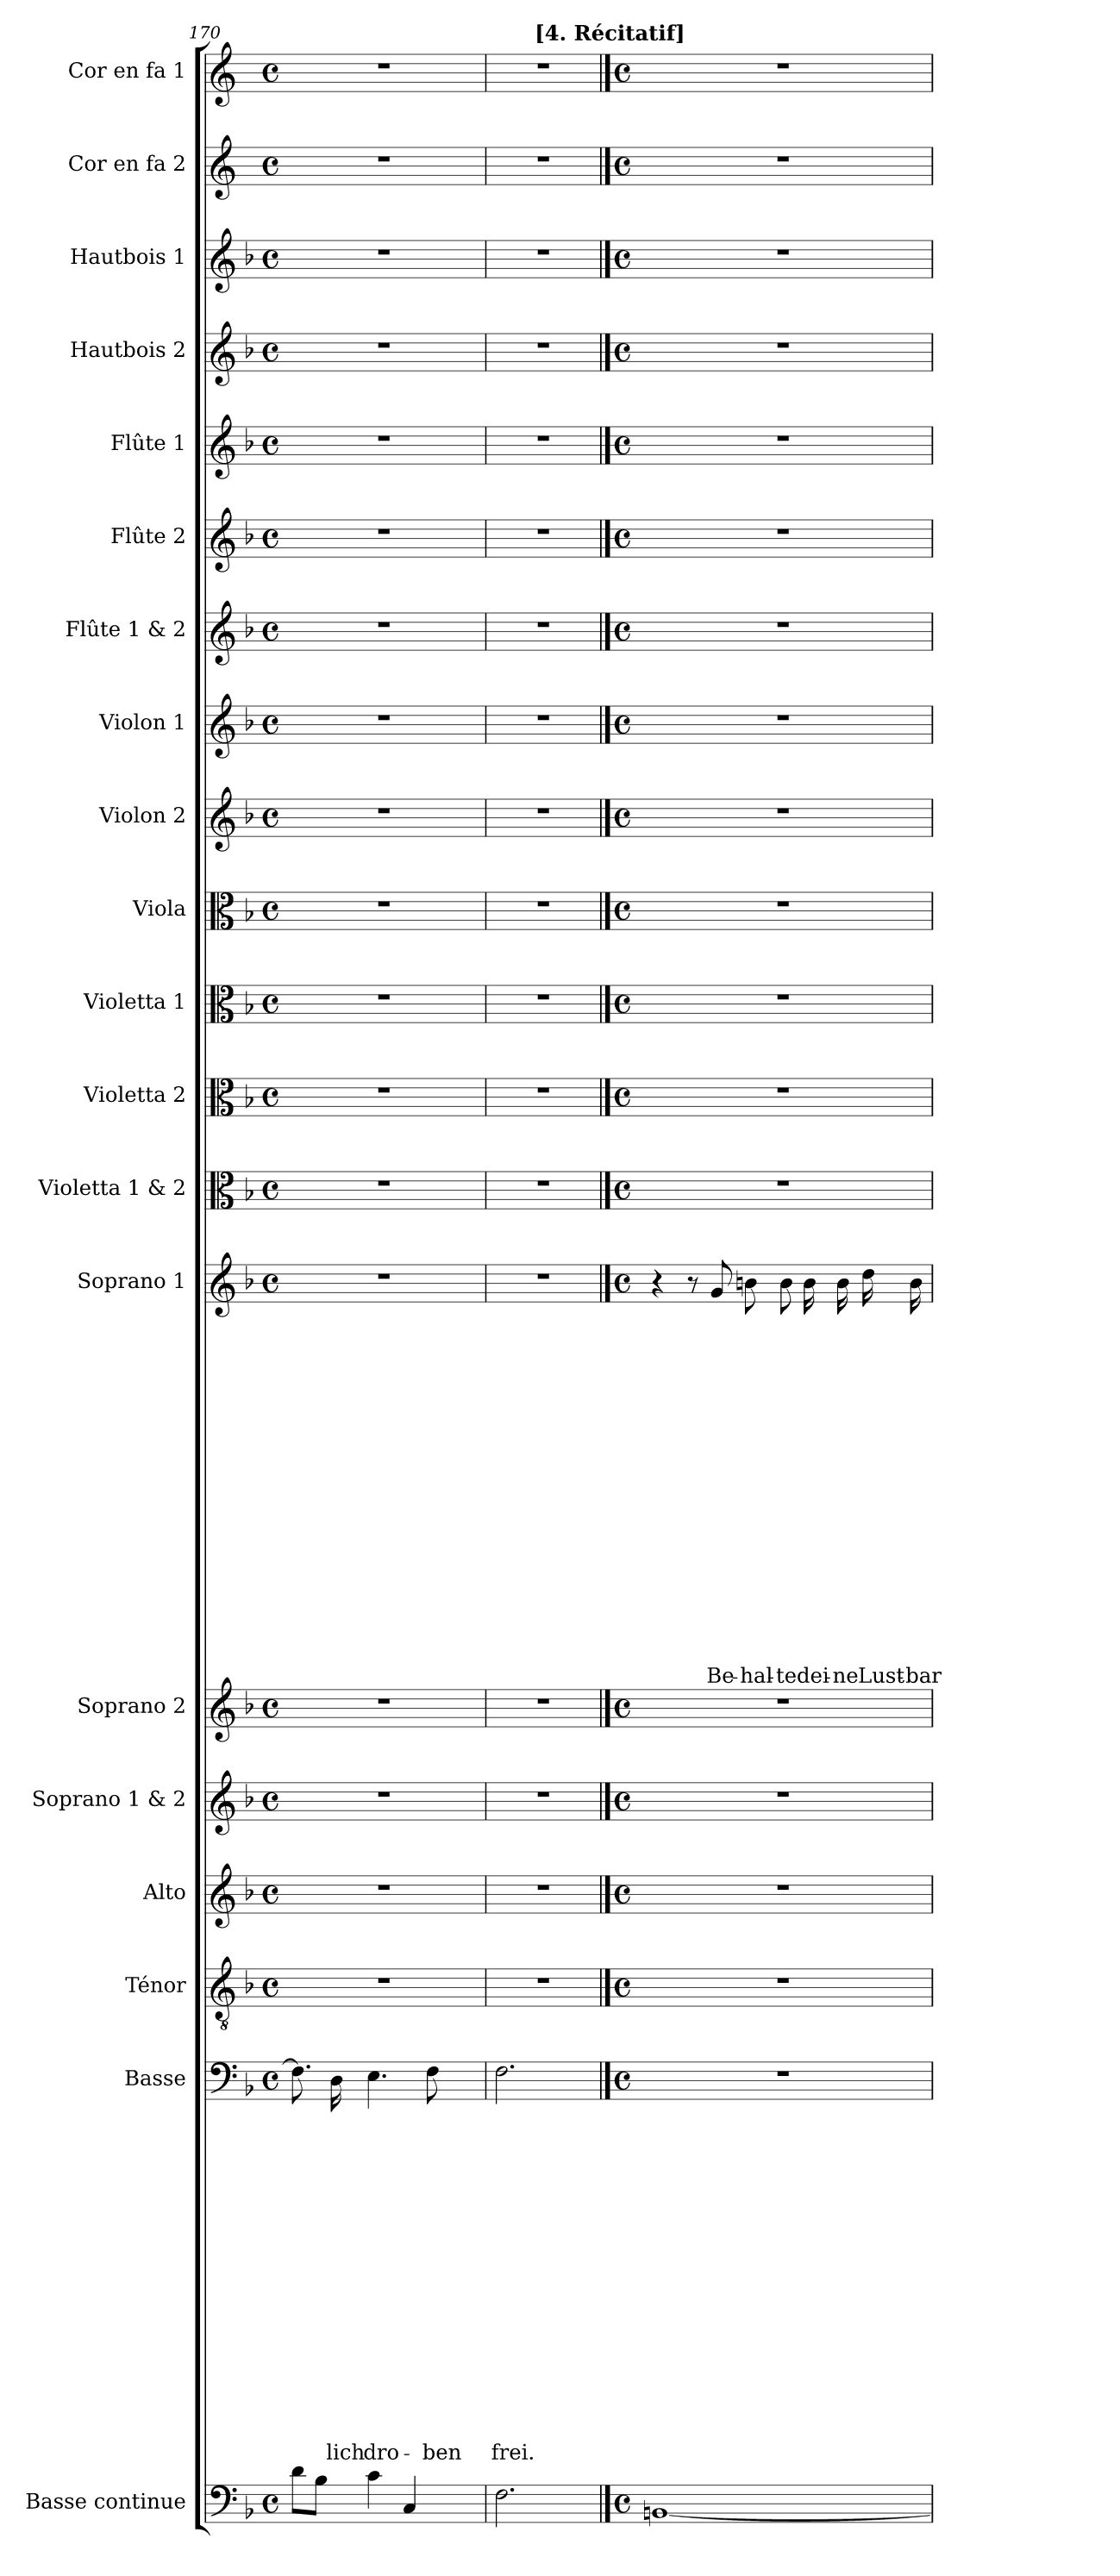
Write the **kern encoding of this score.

**kern	**kern	**text	**text	**text	**text	**text	**text	**text	**text	**text	**text	**text	**text	**text	**text	**text	**text	**text	**kern	**kern	**kern	**kern	**kern	**text	**text	**text	**text	**text	**text	**text	**text	**text	**text	**text	**text	**text	**text	**text	**text	**text	**text	**kern	**kern	**kern	**kern	**kern	**kern	**kern	**kern	**kern	**kern	**kern	**kern	**kern
*part20	*part19	*part19	*part19	*part19	*part19	*part19	*part19	*part19	*part19	*part19	*part19	*part19	*part19	*part19	*part19	*part19	*part19	*part19	*part18	*part17	*part16	*part15	*part14	*part14	*part14	*part14	*part14	*part14	*part14	*part14	*part14	*part14	*part14	*part14	*part14	*part14	*part14	*part14	*part14	*part14	*part14	*part13	*part12	*part11	*part10	*part9	*part8	*part7	*part6	*part5	*part4	*part3	*part2	*part1
*staff20	*staff19	*staff19	*staff19	*staff19	*staff19	*staff19	*staff19	*staff19	*staff19	*staff19	*staff19	*staff19	*staff19	*staff19	*staff19	*staff19	*staff19	*staff19	*staff18	*staff17	*staff16	*staff15	*staff14	*staff14	*staff14	*staff14	*staff14	*staff14	*staff14	*staff14	*staff14	*staff14	*staff14	*staff14	*staff14	*staff14	*staff14	*staff14	*staff14	*staff14	*staff14	*staff13	*staff12	*staff11	*staff10	*staff9	*staff8	*staff7	*staff6	*staff5	*staff4	*staff3	*staff2	*staff1
*I"Basse continue	*I"Basse	*	*	*	*	*	*	*	*	*	*	*	*	*	*	*	*	*	*I"Ténor	*I"Alto	*I"Soprano 1 & 2	*I"Soprano 2	*I"Soprano 1	*	*	*	*	*	*	*	*	*	*	*	*	*	*	*	*	*	*	*I"Violetta 1 & 2	*I"Violetta 2	*I"Violetta 1	*I"Viola	*I"Violon 2	*I"Violon 1	*I"Flûte 1 & 2	*I"Flûte 2	*I"Flûte 1	*I"Hautbois 2	*I"Hautbois 1	*I"Cor en fa 2	*I"Cor en fa 1
*I'BC	*I'Bas	*	*	*	*	*	*	*	*	*	*	*	*	*	*	*	*	*	*I'T	*I'A	*	*I'S 2	*I'S 1	*	*	*	*	*	*	*	*	*	*	*	*	*	*	*	*	*	*	*	*I'Vta 2	*I'Vta 1	*I'Vla	*I'Vln 2	*I'Vln 1	*	*I'Fl 2	*I'Fl 1	*I'Hb 2	*I'Hb 1	*I'Cor 2	*I'Cor 1
*clefF4	*clefF4	*	*	*	*	*	*	*	*	*	*	*	*	*	*	*	*	*	*clefGv2	*clefG2	*clefG2	*clefG2	*clefG2	*	*	*	*	*	*	*	*	*	*	*	*	*	*	*	*	*	*	*clefC3	*clefC3	*clefC3	*clefC3	*clefG2	*clefG2	*clefG2	*clefG2	*clefG2	*clefG2	*clefG2	*clefG2	*clefG2
*ITrd7c12	*	*	*	*	*	*	*	*	*	*	*	*	*	*	*	*	*	*	*	*	*	*	*	*	*	*	*	*	*	*	*	*	*	*	*	*	*	*	*	*	*	*	*	*	*	*	*	*	*	*	*	*	*ITrd4c7	*ITrd4c7
*k[b-]	*k[b-]	*	*	*	*	*	*	*	*	*	*	*	*	*	*	*	*	*	*k[b-]	*k[b-]	*k[b-]	*k[b-]	*k[b-]	*	*	*	*	*	*	*	*	*	*	*	*	*	*	*	*	*	*	*k[b-]	*k[b-]	*k[b-]	*k[b-]	*k[b-]	*k[b-]	*k[b-]	*k[b-]	*k[b-]	*k[b-]	*k[b-]	*k[b-]	*k[b-]
*F:	*F:	*	*	*	*	*	*	*	*	*	*	*	*	*	*	*	*	*	*F:	*F:	*F:	*F:	*F:	*	*	*	*	*	*	*	*	*	*	*	*	*	*	*	*	*	*	*F:	*F:	*F:	*F:	*F:	*F:	*F:	*F:	*F:	*F:	*F:	*F:	*F:
*M4/4	*M4/4	*	*	*	*	*	*	*	*	*	*	*	*	*	*	*	*	*	*M4/4	*M4/4	*M4/4	*M4/4	*M4/4	*	*	*	*	*	*	*	*	*	*	*	*	*	*	*	*	*	*	*M4/4	*M4/4	*M4/4	*M4/4	*M4/4	*M4/4	*M4/4	*M4/4	*M4/4	*M4/4	*M4/4	*M4/4	*M4/4
*met(c)	*met(c)	*	*	*	*	*	*	*	*	*	*	*	*	*	*	*	*	*	*met(c)	*met(c)	*met(c)	*met(c)	*met(c)	*	*	*	*	*	*	*	*	*	*	*	*	*	*	*	*	*	*	*met(c)	*met(c)	*met(c)	*met(c)	*met(c)	*met(c)	*met(c)	*met(c)	*met(c)	*met(c)	*met(c)	*met(c)	*met(c)
=170	=170	=170	=170	=170	=170	=170	=170	=170	=170	=170	=170	=170	=170	=170	=170	=170	=170	=170	=170	=170	=170	=170	=170	=170	=170	=170	=170	=170	=170	=170	=170	=170	=170	=170	=170	=170	=170	=170	=170	=170	=170	=170	=170	=170	=170	=170	=170	=170	=170	=170	=170	=170	=170	=170
8D\L	8.F\]	.	.	.	.	.	.	.	.	.	.	.	.	.	.	.	.	.	1r	1r	1r	1r	1r	.	.	.	.	.	.	.	.	.	.	.	.	.	.	.	.	.	.	1r	1r	1r	1r	1r	1r	1r	1r	1r	1r	1r	1r	1r
8BB-\J	.	.	.	.	.	.	.	.	.	.	.	.	.	.	.	.	.	.	.	.	.	.	.	.	.	.	.	.	.	.	.	.	.	.	.	.	.	.	.	.	.	.	.	.	.	.	.	.	.	.	.	.	.	.
!	!	!	!	!	!	!	!	!	!	!	!	!	!	!	!	!	!	!LO:LY:b	!	!	!	!	!	!	!	!	!	!	!	!	!	!	!	!	!	!	!	!	!	!	!	!	!	!	!	!	!	!	!	!	!	!	!	!
.	16D\	.	.	.	.	.	.	.	.	.	.	.	.	.	.	.	.	-lich	.	.	.	.	.	.	.	.	.	.	.	.	.	.	.	.	.	.	.	.	.	.	.	.	.	.	.	.	.	.	.	.	.	.	.	.
!	!	!	!	!	!	!	!	!	!	!	!	!	!	!	!	!	!	!LO:LY:b	!	!	!	!	!	!	!	!	!	!	!	!	!	!	!	!	!	!	!	!	!	!	!	!	!	!	!	!	!	!	!	!	!	!	!	!
4C\	4.E\	.	.	.	.	.	.	.	.	.	.	.	.	.	.	.	.	dro-	.	.	.	.	.	.	.	.	.	.	.	.	.	.	.	.	.	.	.	.	.	.	.	.	.	.	.	.	.	.	.	.	.	.	.	.
4CC/	.	.	.	.	.	.	.	.	.	.	.	.	.	.	.	.	.	.	.	.	.	.	.	.	.	.	.	.	.	.	.	.	.	.	.	.	.	.	.	.	.	.	.	.	.	.	.	.	.	.	.	.	.	.
!	!	!	!	!	!	!	!	!	!	!	!	!	!	!	!	!	!	!LO:LY:b	!	!	!	!	!	!	!	!	!	!	!	!	!	!	!	!	!	!	!	!	!	!	!	!	!	!	!	!	!	!	!	!	!	!	!	!
.	8F\	.	.	.	.	.	.	.	.	.	.	.	.	.	.	.	.	-ben	.	.	.	.	.	.	.	.	.	.	.	.	.	.	.	.	.	.	.	.	.	.	.	.	.	.	.	.	.	.	.	.	.	.	.	.
4ryy	4ryy	.	.	.	.	.	.	.	.	.	.	.	.	.	.	.	.	.	.	.	.	.	.	.	.	.	.	.	.	.	.	.	.	.	.	.	.	.	.	.	.	.	.	.	.	.	.	.	.	.	.	.	.	.
=171	=171	=171	=171	=171	=171	=171	=171	=171	=171	=171	=171	=171	=171	=171	=171	=171	=171	=171	=171	=171	=171	=171	=171	=171	=171	=171	=171	=171	=171	=171	=171	=171	=171	=171	=171	=171	=171	=171	=171	=171	=171	=171	=171	=171	=171	=171	=171	=171	=171	=171	=171	=171	=171	=171
!	!	!	!	!	!	!	!	!	!	!	!	!	!	!	!	!	!	!LO:LY:b	!	!	!	!	!	!	!	!	!	!	!	!	!	!	!	!	!	!	!	!	!	!	!	!	!	!	!	!	!	!	!	!	!	!	!	!
2.FF\	2.F\	.	.	.	.	.	.	.	.	.	.	.	.	.	.	.	.	frei.	1r	1r	1r	1r	1r	.	.	.	.	.	.	.	.	.	.	.	.	.	.	.	.	.	.	1r	1r	1r	1r	1r	1r	1r	1r	1r	1r	1r	1r	1r
4ryy	4ryy	.	.	.	.	.	.	.	.	.	.	.	.	.	.	.	.	.	.	.	.	.	.	.	.	.	.	.	.	.	.	.	.	.	.	.	.	.	.	.	.	.	.	.	.	.	.	.	.	.	.	.	.	.
!!LO:LB:g=z
!!LO:REH:place=s14:a:B:enc=none:fs=12.5:t=[4. Récitatif]
==172	==172	==172	==172	==172	==172	==172	==172	==172	==172	==172	==172	==172	==172	==172	==172	==172	==172	==172	==172	==172	==172	==172	==172	==172	==172	==172	==172	==172	==172	==172	==172	==172	==172	==172	==172	==172	==172	==172	==172	==172	==172	==172	==172	==172	==172	==172	==172	==172	==172	==172	==172	==172	==172	==172
*M4/4	*M4/4	*	*	*	*	*	*	*	*	*	*	*	*	*	*	*	*	*	*M4/4	*M4/4	*M4/4	*M4/4	*M4/4	*	*	*	*	*	*	*	*	*	*	*	*	*	*	*	*	*	*	*M4/4	*M4/4	*M4/4	*M4/4	*M4/4	*M4/4	*M4/4	*M4/4	*M4/4	*M4/4	*M4/4	*M4/4	*M4/4
*met(c)	*met(c)	*	*	*	*	*	*	*	*	*	*	*	*	*	*	*	*	*	*met(c)	*met(c)	*met(c)	*met(c)	*met(c)	*	*	*	*	*	*	*	*	*	*	*	*	*	*	*	*	*	*	*met(c)	*met(c)	*met(c)	*met(c)	*met(c)	*met(c)	*met(c)	*met(c)	*met(c)	*met(c)	*met(c)	*met(c)	*met(c)
[1BBBn	1r	.	.	.	.	.	.	.	.	.	.	.	.	.	.	.	.	.	1r	1r	1r	1r	4r	.	.	.	.	.	.	.	.	.	.	.	.	.	.	.	.	.	.	1r	1r	1r	1r	1r	1r	1r	1r	1r	1r	1r	1r	1r
.	.	.	.	.	.	.	.	.	.	.	.	.	.	.	.	.	.	.	.	.	.	.	8r	.	.	.	.	.	.	.	.	.	.	.	.	.	.	.	.	.	.	.	.	.	.	.	.	.	.	.	.	.	.	.
!	!	!	!	!	!	!	!	!	!	!	!	!	!	!	!	!	!	!	!	!	!	!	!	!	!	!	!	!	!	!	!	!	!	!	!	!	!	!	!	!	!LO:LY:b	!	!	!	!	!	!	!	!	!	!	!	!	!
.	.	.	.	.	.	.	.	.	.	.	.	.	.	.	.	.	.	.	.	.	.	.	8g/	.	.	.	.	.	.	.	.	.	.	.	.	.	.	.	.	.	Be-	.	.	.	.	.	.	.	.	.	.	.	.	.
!	!	!	!	!	!	!	!	!	!	!	!	!	!	!	!	!	!	!	!	!	!	!	!	!	!	!	!	!	!	!	!	!	!	!	!	!	!	!	!	!	!LO:LY:b	!	!	!	!	!	!	!	!	!	!	!	!	!
.	.	.	.	.	.	.	.	.	.	.	.	.	.	.	.	.	.	.	.	.	.	.	8bn\	.	.	.	.	.	.	.	.	.	.	.	.	.	.	.	.	.	-hal-	.	.	.	.	.	.	.	.	.	.	.	.	.
!	!	!	!	!	!	!	!	!	!	!	!	!	!	!	!	!	!	!	!	!	!	!	!	!	!	!	!	!	!	!	!	!	!	!	!	!	!	!	!	!	!LO:LY:b	!	!	!	!	!	!	!	!	!	!	!	!	!
.	.	.	.	.	.	.	.	.	.	.	.	.	.	.	.	.	.	.	.	.	.	.	8b\	.	.	.	.	.	.	.	.	.	.	.	.	.	.	.	.	.	-te	.	.	.	.	.	.	.	.	.	.	.	.	.
!	!	!	!	!	!	!	!	!	!	!	!	!	!	!	!	!	!	!	!	!	!	!	!	!	!	!	!	!	!	!	!	!	!	!	!	!	!	!	!	!	!LO:LY:b	!	!	!	!	!	!	!	!	!	!	!	!	!
.	.	.	.	.	.	.	.	.	.	.	.	.	.	.	.	.	.	.	.	.	.	.	16b\	.	.	.	.	.	.	.	.	.	.	.	.	.	.	.	.	.	dei-	.	.	.	.	.	.	.	.	.	.	.	.	.
!	!	!	!	!	!	!	!	!	!	!	!	!	!	!	!	!	!	!	!	!	!	!	!	!	!	!	!	!	!	!	!	!	!	!	!	!	!	!	!	!	!LO:LY:b	!	!	!	!	!	!	!	!	!	!	!	!	!
.	.	.	.	.	.	.	.	.	.	.	.	.	.	.	.	.	.	.	.	.	.	.	16b\	.	.	.	.	.	.	.	.	.	.	.	.	.	.	.	.	.	-ne	.	.	.	.	.	.	.	.	.	.	.	.	.
!	!	!	!	!	!	!	!	!	!	!	!	!	!	!	!	!	!	!	!	!	!	!	!	!	!	!	!	!	!	!	!	!	!	!	!	!	!	!	!	!	!LO:LY:b	!	!	!	!	!	!	!	!	!	!	!	!	!
.	.	.	.	.	.	.	.	.	.	.	.	.	.	.	.	.	.	.	.	.	.	.	16dd\	.	.	.	.	.	.	.	.	.	.	.	.	.	.	.	.	.	Lust-	.	.	.	.	.	.	.	.	.	.	.	.	.
!	!	!	!	!	!	!	!	!	!	!	!	!	!	!	!	!	!	!	!	!	!	!	!	!	!	!	!	!	!	!	!	!	!	!	!	!	!	!	!	!	!LO:LY:b	!	!	!	!	!	!	!	!	!	!	!	!	!
.	.	.	.	.	.	.	.	.	.	.	.	.	.	.	.	.	.	.	.	.	.	.	16b\	.	.	.	.	.	.	.	.	.	.	.	.	.	.	.	.	.	-bar-	.	.	.	.	.	.	.	.	.	.	.	.	.
=	=	=	=	=	=	=	=	=	=	=	=	=	=	=	=	=	=	=	=	=	=	=	=	=	=	=	=	=	=	=	=	=	=	=	=	=	=	=	=	=	=	=	=	=	=	=	=	=	=	=	=	=	=	=
*-	*-	*-	*-	*-	*-	*-	*-	*-	*-	*-	*-	*-	*-	*-	*-	*-	*-	*-	*-	*-	*-	*-	*-	*-	*-	*-	*-	*-	*-	*-	*-	*-	*-	*-	*-	*-	*-	*-	*-	*-	*-	*-	*-	*-	*-	*-	*-	*-	*-	*-	*-	*-	*-	*-
